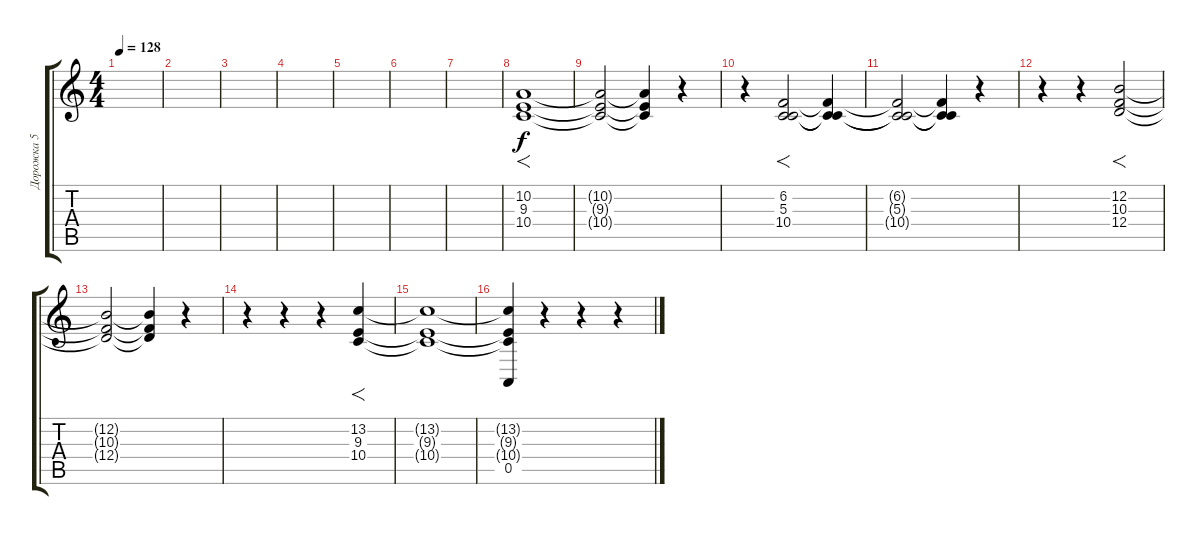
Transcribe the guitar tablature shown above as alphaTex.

\track ("Дорожка 5" "Дорожка 5") {instrument timpani}
\staff {score tabs}
\tuning (E4 B3 G3 D3 A2 E2) {hide}
\ts (4 4)
\tempo 128
\clef g2
\ks c
|
|
|
|
|
|
|
(10.2 9.3 10.4).1{f volume 9 instrument synthstrings1} |
(10.2{t} 9.3{t} 10.4{t}).2 (10.2{t} 9.3{t} 10.4{t}).4 r.4 |
r.4 (6.2 5.3 10.4).2{f} (6.2{t} 5.3{t} 10.4{t}).4 |
(6.2{t} 5.3{t} 10.4{t}).2 (6.2{t} 5.3{t} 10.4{t}).4 r.4 |
r.4 r.4 (12.2 10.3 12.4).2{f} |
(12.2{t} 10.3{t} 12.4{t}).2 (12.2{t} 10.3{t} 12.4{t}).4 r.4 |
r.4 r.4 r.4 (13.2 9.3 10.4).4{f} |
(13.2{t} 9.3{t} 10.4{t}).1 |
(13.2{t} 9.3{t} 10.4{t} 0.5).4 r.4 r.4 r.4
